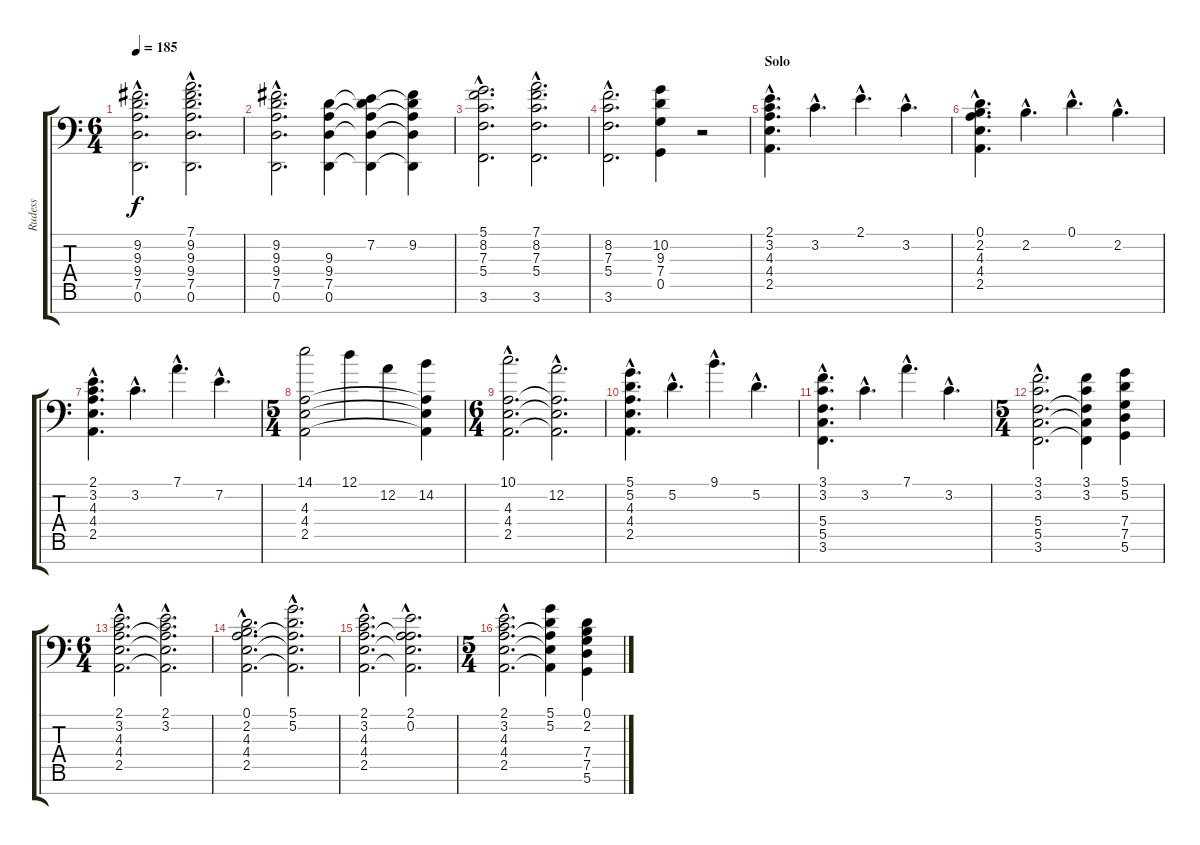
\track ("Rudess" "Rudess") {instrument lead1square}
\staff {score tabs}
\tuning (D4 A3 F3 C3 G2 D2 C-1) {hide}
\ts (6 4)
\tempo 185
\clef f4
\ks c
(9.2{hac} 9.3{hac} 9.4{hac} 7.5{hac} 0.6{hac}).2{d dy f} (7.1{hac} 9.2{hac} 9.3{hac} 9.4{hac} 7.5{hac} 0.6{hac}).2{d} |
(9.2{hac} 9.3{hac} 9.4{hac} 7.5{hac} 0.6{hac}).2{d instrument brightacousticpiano} (9.3 9.4 7.5 0.6).4 (7.2 9.3{t} 9.4{t} 7.5{t} 0.6{t}).4 (9.2 9.3{t} 9.4{t} 7.5{t} 0.6{t}).4 |
(5.1{hac} 8.2{hac} 7.3{hac} 5.4{hac} 3.6{hac}).2{d} (7.1{hac} 8.2{hac} 7.3{hac} 5.4{hac} 3.6{hac}).2{d} |
(8.2{hac} 7.3{hac} 5.4{hac} 3.6{hac}).2{d} (10.2 9.3 7.4 0.5).4 r.2 |
\section ("" "Solo")
(2.1{hac} 3.2{hac} 4.3{hac} 4.4{hac} 2.5{hac}).4{d instrument brightacousticpiano} 3.2{hac}.4{d} 2.1{hac}.4{d} 3.2{hac}.4{d} |
(0.1{hac} 2.2{hac} 4.3{hac} 4.4{hac} 2.5{hac}).4{d instrument brightacousticpiano} 2.2{hac}.4{d} 0.1{hac}.4{d} 2.2{hac}.4{d} |
(2.1{hac} 3.2{hac} 4.3{hac} 4.4{hac} 2.5{hac}).4{d} 3.2{hac}.4{d} 7.1{hac}.4{d} 7.2{hac}.4{d} |
\ts (5 4)
(14.1 4.3 4.4 2.5).2{instrument brightacousticpiano} 12.1.4 12.2.4 (14.2 4.3{t} 4.4{t} 2.5{t}).4 |
\ts (6 4)
(10.1{hac} 4.3{hac} 4.4{hac} 2.5{hac}).2{d} (12.2{hac} 4.3{hac t} 4.4{hac t} 2.5{hac t}).2{d} |
(5.1{hac} 5.2{hac} 4.3{hac} 4.4{hac} 2.5{hac}).4{d instrument brightacousticpiano} 5.2{hac}.4{d} 9.1{hac}.4{d} 5.2{hac}.4{d} |
(3.1{hac} 3.2{hac} 5.4{hac} 5.5{hac} 3.6{hac}).4{d} 3.2{hac}.4{d} 7.1{hac}.4{d} 3.2{hac}.4{d} |
\ts (5 4)
(3.1{hac} 3.2{hac} 5.4{hac} 5.5{hac} 3.6{hac}).2{d} (3.1 3.2 5.4{t} 5.5{t} 3.6{t}).4 (5.1 5.2 7.4 7.5 5.6).4 |
\ts (6 4)
(2.1{hac} 3.2{hac} 4.3{hac} 4.4{hac} 2.5{hac}).2{d instrument brightacousticpiano} (2.1{hac} 3.2{hac} 4.3{hac t} 4.4{hac t} 2.5{hac t}).2{d} |
(0.1{hac} 2.2{hac} 4.3{hac} 4.4{hac} 2.5{hac}).2{d} (5.1{hac} 5.2{hac} 4.3{hac t} 4.4{hac t} 2.5{hac t}).2{d} |
(2.1{hac} 3.2{hac} 4.3{hac} 4.4{hac} 2.5{hac}).2{d} (2.1{hac} 0.2{hac} 4.3{hac t} 4.4{hac t} 2.5{hac t}).2{d} |
\ts (5 4)
(2.1{hac} 3.2{hac} 4.3{hac} 4.4{hac} 2.5{hac}).2{d} (5.1 5.2 4.3{t} 4.4{t} 2.5{t}).4 (0.1 2.2 7.4 7.5 5.6).4
